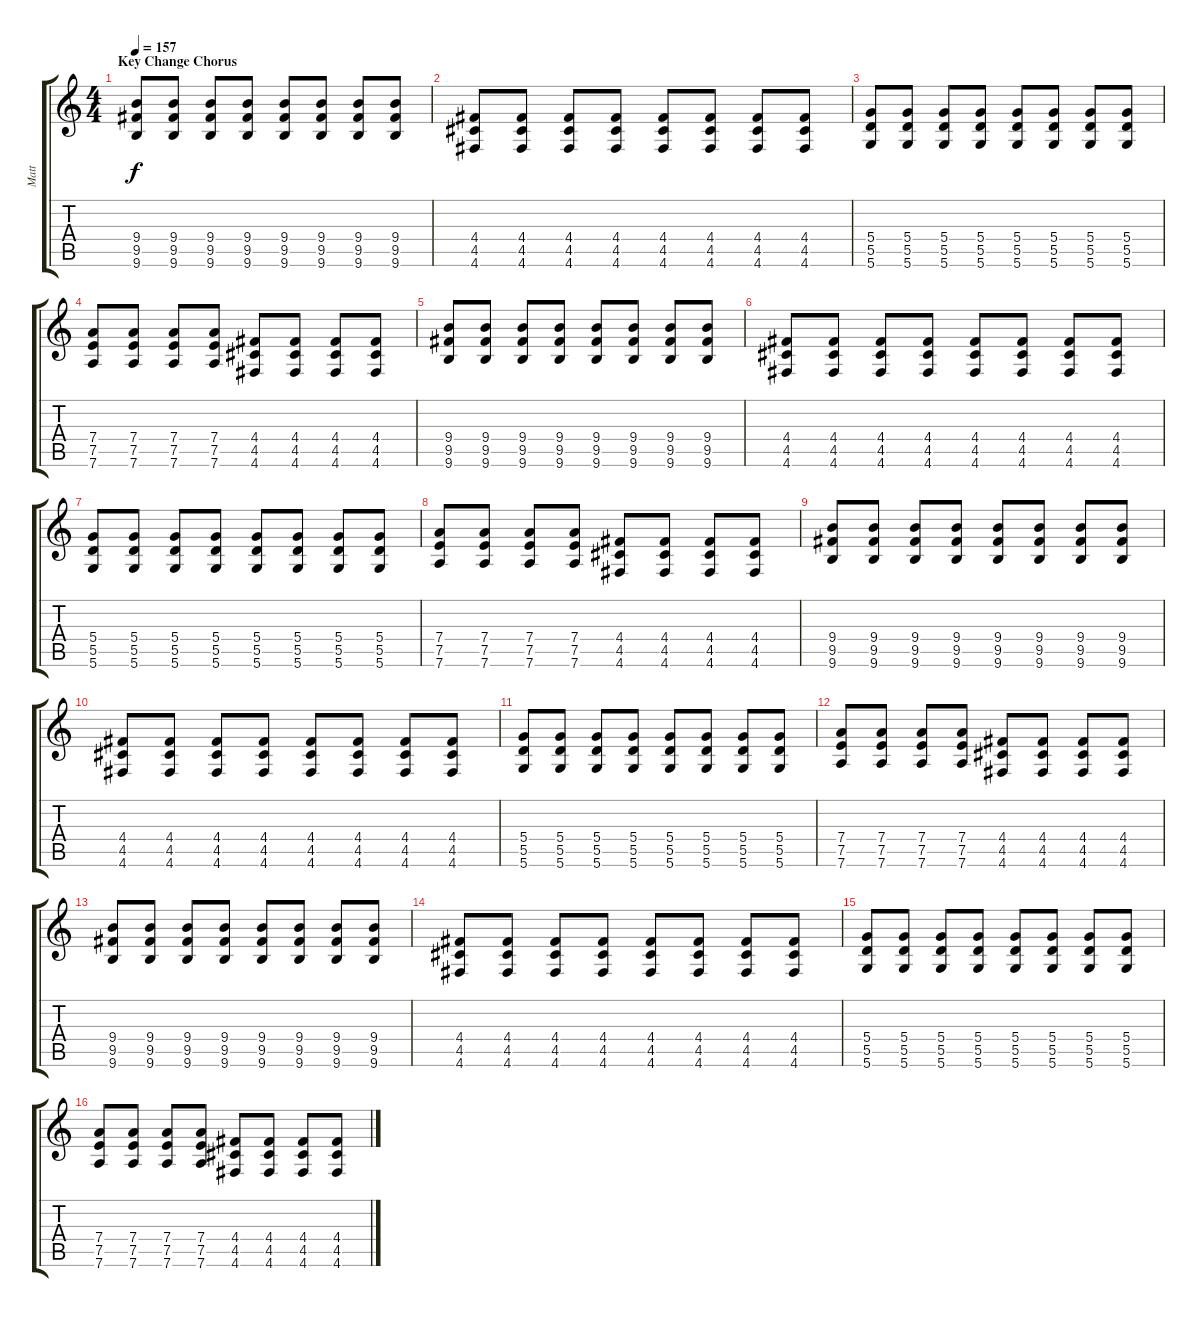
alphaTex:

\track ("Matt" "Matt") {instrument overdrivenguitar}
\staff {score tabs}
\tuning (E4 B3 G3 D3 A2 D2) {hide}
\ts (4 4)
\section ("" "Key Change Chorus")
\tempo 157
\clef g2
\ks c
(9.4 9.5 9.6).8{dy f} (9.4 9.5 9.6).8 (9.4 9.5 9.6).8 (9.4 9.5 9.6).8 (9.4 9.5 9.6).8 (9.4 9.5 9.6).8 (9.4 9.5 9.6).8 (9.4 9.5 9.6).8 |
(4.4 4.5 4.6).8 (4.4 4.5 4.6).8 (4.4 4.5 4.6).8 (4.4 4.5 4.6).8 (4.4 4.5 4.6).8 (4.4 4.5 4.6).8 (4.4 4.5 4.6).8 (4.4 4.5 4.6).8 |
(5.4 5.5 5.6).8 (5.4 5.5 5.6).8 (5.4 5.5 5.6).8 (5.4 5.5 5.6).8 (5.4 5.5 5.6).8 (5.4 5.5 5.6).8 (5.4 5.5 5.6).8 (5.4 5.5 5.6).8 |
(7.4 7.5 7.6).8 (7.4 7.5 7.6).8 (7.4 7.5 7.6).8 (7.4 7.5 7.6).8 (4.4 4.5 4.6).8 (4.4 4.5 4.6).8 (4.4 4.5 4.6).8 (4.4 4.5 4.6).8 |
(9.4 9.5 9.6).8 (9.4 9.5 9.6).8 (9.4 9.5 9.6).8 (9.4 9.5 9.6).8 (9.4 9.5 9.6).8 (9.4 9.5 9.6).8 (9.4 9.5 9.6).8 (9.4 9.5 9.6).8 |
(4.4 4.5 4.6).8 (4.4 4.5 4.6).8 (4.4 4.5 4.6).8 (4.4 4.5 4.6).8 (4.4 4.5 4.6).8 (4.4 4.5 4.6).8 (4.4 4.5 4.6).8 (4.4 4.5 4.6).8 |
(5.4 5.5 5.6).8 (5.4 5.5 5.6).8 (5.4 5.5 5.6).8 (5.4 5.5 5.6).8 (5.4 5.5 5.6).8 (5.4 5.5 5.6).8 (5.4 5.5 5.6).8 (5.4 5.5 5.6).8 |
(7.4 7.5 7.6).8 (7.4 7.5 7.6).8 (7.4 7.5 7.6).8 (7.4 7.5 7.6).8 (4.4 4.5 4.6).8 (4.4 4.5 4.6).8 (4.4 4.5 4.6).8 (4.4 4.5 4.6).8 |
(9.4 9.5 9.6).8 (9.4 9.5 9.6).8 (9.4 9.5 9.6).8 (9.4 9.5 9.6).8 (9.4 9.5 9.6).8 (9.4 9.5 9.6).8 (9.4 9.5 9.6).8 (9.4 9.5 9.6).8 |
(4.4 4.5 4.6).8 (4.4 4.5 4.6).8 (4.4 4.5 4.6).8 (4.4 4.5 4.6).8 (4.4 4.5 4.6).8 (4.4 4.5 4.6).8 (4.4 4.5 4.6).8 (4.4 4.5 4.6).8 |
(5.4 5.5 5.6).8 (5.4 5.5 5.6).8 (5.4 5.5 5.6).8 (5.4 5.5 5.6).8 (5.4 5.5 5.6).8 (5.4 5.5 5.6).8 (5.4 5.5 5.6).8 (5.4 5.5 5.6).8 |
(7.4 7.5 7.6).8 (7.4 7.5 7.6).8 (7.4 7.5 7.6).8 (7.4 7.5 7.6).8 (4.4 4.5 4.6).8 (4.4 4.5 4.6).8 (4.4 4.5 4.6).8 (4.4 4.5 4.6).8 |
(9.4 9.5 9.6).8 (9.4 9.5 9.6).8 (9.4 9.5 9.6).8 (9.4 9.5 9.6).8 (9.4 9.5 9.6).8 (9.4 9.5 9.6).8 (9.4 9.5 9.6).8 (9.4 9.5 9.6).8 |
(4.4 4.5 4.6).8 (4.4 4.5 4.6).8 (4.4 4.5 4.6).8 (4.4 4.5 4.6).8 (4.4 4.5 4.6).8 (4.4 4.5 4.6).8 (4.4 4.5 4.6).8 (4.4 4.5 4.6).8 |
(5.4 5.5 5.6).8 (5.4 5.5 5.6).8 (5.4 5.5 5.6).8 (5.4 5.5 5.6).8 (5.4 5.5 5.6).8 (5.4 5.5 5.6).8 (5.4 5.5 5.6).8 (5.4 5.5 5.6).8 |
(7.4 7.5 7.6).8 (7.4 7.5 7.6).8 (7.4 7.5 7.6).8 (7.4 7.5 7.6).8 (4.4 4.5 4.6).8 (4.4 4.5 4.6).8 (4.4 4.5 4.6).8 (4.4 4.5 4.6).8
